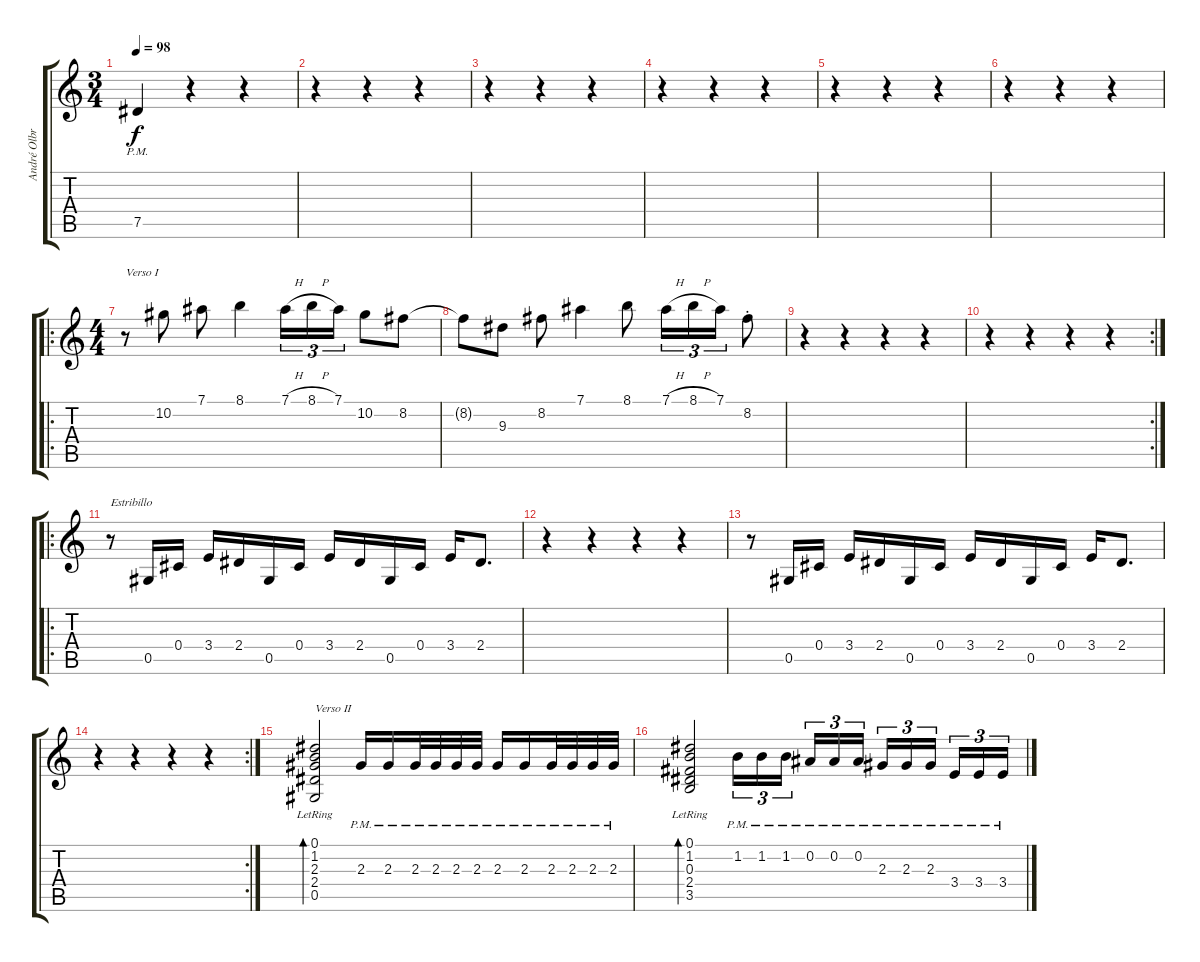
\track ("André Olbrich" "André Olbr") {instrument acousticguitarsteel}
\staff {score tabs}
\tuning (Eb4 Bb3 Gb3 Db3 Ab2 Eb2) {hide}
\ts (3 4)
\tempo 98
\clef g2
\ks c
7.5{pm}.4{dy f} r.4 r.4 |
r.4 r.4 r.4 |
r.4 r.4 r.4 |
r.4 r.4 r.4 |
r.4 r.4 r.4 |
r.4 r.4 r.4 |
\ro
\ts (4 4)
r.8{txt "Verso I"} 10.2.8 7.1.8 8.1.4 7.1{h}.16{tu (3 2)} 8.1{h}.16{tu (3 2)} 7.1.16{tu (3 2)} 10.2.8 8.2.8 |
8.2{t}.8 9.3.8 8.2.8 7.1.4 8.1.8 7.1{h}.16{tu (3 2)} 8.1{h}.16{tu (3 2)} 7.1.16{tu (3 2)} 8.2{st}.8 |
r.4 r.4 r.4 r.4 |
\rc 2
r.4 r.4 r.4 r.4 |
\ro
r.8{txt "Estribillo"} 0.5.16 0.4.16 3.4.16 2.4.16 0.5.16 0.4.16 3.4.16 2.4.16 0.5.16 0.4.16 3.4.16 2.4.8{d} |
r.4 r.4 r.4 r.4 |
r.8 0.5.16 0.4.16 3.4.16 2.4.16 0.5.16 0.4.16 3.4.16 2.4.16 0.5.16 0.4.16 3.4.16 2.4.8{d} |
\rc 2
r.4 r.4 r.4 r.4 |
(0.1{lr} 1.2{lr} 2.3{lr} 2.4{lr} 0.5{lr}).2{bd 240 txt "Verso II"} 2.3{pm}.16 2.3{pm}.16 2.3{pm}.32 2.3{pm}.32 2.3{pm}.32 2.3{pm}.32 2.3{pm}.16 2.3{pm}.16 2.3{pm}.32 2.3{pm}.32 2.3{pm}.32 2.3{pm}.32 |
(0.1{lr} 1.2{lr} 0.3{lr} 2.4{lr} 3.5{lr}).2{bd 240} 1.2{pm}.16{tu (3 2)} 1.2{pm}.16{tu (3 2)} 1.2{pm}.16{tu (3 2) beam splitsecondary} 0.2{pm}.16{tu (3 2)} 0.2{pm}.16{tu (3 2)} 0.2{pm}.16{tu (3 2)} 2.3{pm}.16{tu (3 2)} 2.3{pm}.16{tu (3 2)} 2.3{pm}.16{tu (3 2) beam splitsecondary} 3.4{pm}.16{tu (3 2)} 3.4{pm}.16{tu (3 2)} 3.4{pm}.16{tu (3 2)}
